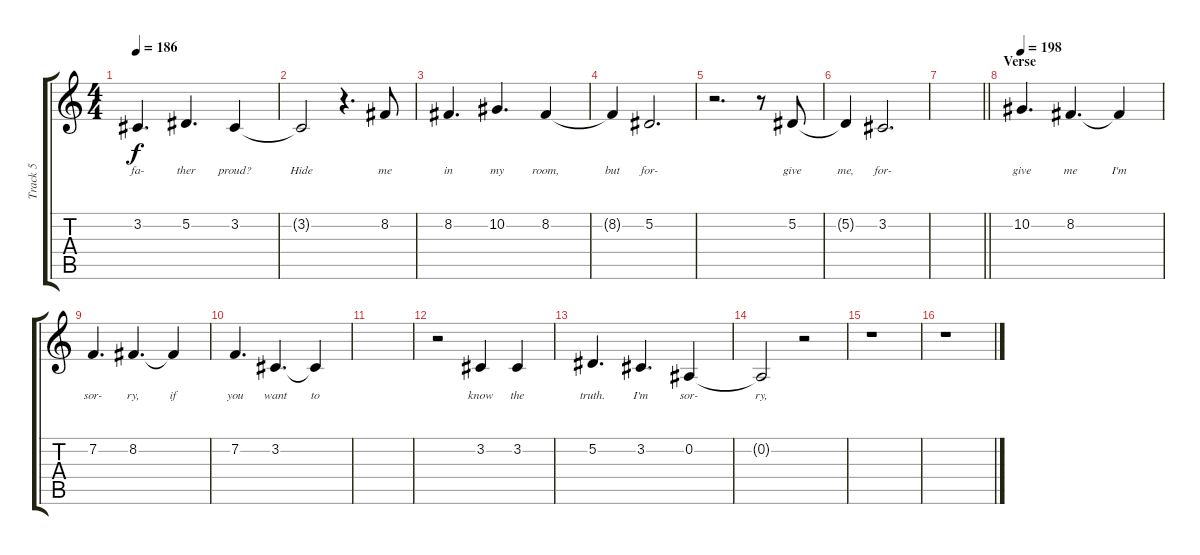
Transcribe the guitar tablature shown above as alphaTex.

\track ("Track 5" "Track 5") {instrument clarinet}
\staff {score tabs}
\tuning (Eb4 Bb3 Gb3 Db3 Ab2 Eb2) {hide}
\ts (4 4)
\tempo 186
\clef g2
\ks c
3.2.4{d lyrics (0 "fa-") lyrics (1 "") lyrics (2 "") lyrics (3 "") lyrics (4 "") dy f} 5.2.4{d lyrics (0 "ther") lyrics (1 "") lyrics (2 "") lyrics (3 "") lyrics (4 "")} 3.2.4{lyrics (0 "proud?") lyrics (1 "") lyrics (2 "") lyrics (3 "") lyrics (4 "")} |
3.2{t}.2{lyrics (0 "Hide") lyrics (1 "") lyrics (2 "") lyrics (3 "") lyrics (4 "")} r.4{d} 8.2.8{lyrics (0 "me") lyrics (1 "") lyrics (2 "") lyrics (3 "") lyrics (4 "")} |
8.2.4{d lyrics (0 "in") lyrics (1 "") lyrics (2 "") lyrics (3 "") lyrics (4 "")} 10.2.4{d lyrics (0 "my") lyrics (1 "") lyrics (2 "") lyrics (3 "") lyrics (4 "")} 8.2.4{lyrics (0 "room,") lyrics (1 "") lyrics (2 "") lyrics (3 "") lyrics (4 "")} |
8.2{t}.4{lyrics (0 "but") lyrics (1 "") lyrics (2 "") lyrics (3 "") lyrics (4 "")} 5.2.2{d lyrics (0 "for-") lyrics (1 "") lyrics (2 "") lyrics (3 "") lyrics (4 "")} |
r.2{d} r.8 5.2.8{lyrics (0 "give") lyrics (1 "") lyrics (2 "") lyrics (3 "") lyrics (4 "")} |
5.2{t}.4{lyrics (0 "me,") lyrics (1 "") lyrics (2 "") lyrics (3 "") lyrics (4 "")} 3.2.2{d lyrics (0 "for-") lyrics (1 "") lyrics (2 "") lyrics (3 "") lyrics (4 "")} |
\barLineRight lightlight
|
\section ("" "Verse")
\tempo 198
10.2.4{d lyrics (0 "give") lyrics (1 "") lyrics (2 "") lyrics (3 "") lyrics (4 "")} 8.2.4{d lyrics (0 "me") lyrics (1 "") lyrics (2 "") lyrics (3 "") lyrics (4 "")} 8.2{t}.4{lyrics (0 "I'm") lyrics (1 "") lyrics (2 "") lyrics (3 "") lyrics (4 "")} |
7.2.4{d lyrics (0 "sor-") lyrics (1 "") lyrics (2 "") lyrics (3 "") lyrics (4 "")} 8.2.4{d lyrics (0 "ry,") lyrics (1 "") lyrics (2 "") lyrics (3 "") lyrics (4 "")} 8.2{t}.4{lyrics (0 "if") lyrics (1 "") lyrics (2 "") lyrics (3 "") lyrics (4 "")} |
7.2.4{d lyrics (0 "you") lyrics (1 "") lyrics (2 "") lyrics (3 "") lyrics (4 "")} 3.2.4{d lyrics (0 "want") lyrics (1 "") lyrics (2 "") lyrics (3 "") lyrics (4 "")} 3.2{t}.4{lyrics (0 "to") lyrics (1 "") lyrics (2 "") lyrics (3 "") lyrics (4 "")} |
|
r.2 3.2.4{lyrics (0 "know") lyrics (1 "") lyrics (2 "") lyrics (3 "") lyrics (4 "")} 3.2.4{lyrics (0 "the") lyrics (1 "") lyrics (2 "") lyrics (3 "") lyrics (4 "")} |
5.2.4{d lyrics (0 "truth.") lyrics (1 "") lyrics (2 "") lyrics (3 "") lyrics (4 "")} 3.2.4{d lyrics (0 "I'm") lyrics (1 "") lyrics (2 "") lyrics (3 "") lyrics (4 "")} 0.2.4{lyrics (0 "sor-") lyrics (1 "") lyrics (2 "") lyrics (3 "") lyrics (4 "")} |
0.2{t}.2{lyrics (0 "ry,") lyrics (1 "") lyrics (2 "") lyrics (3 "") lyrics (4 "")} r.2 |
r.1 |
r.1
